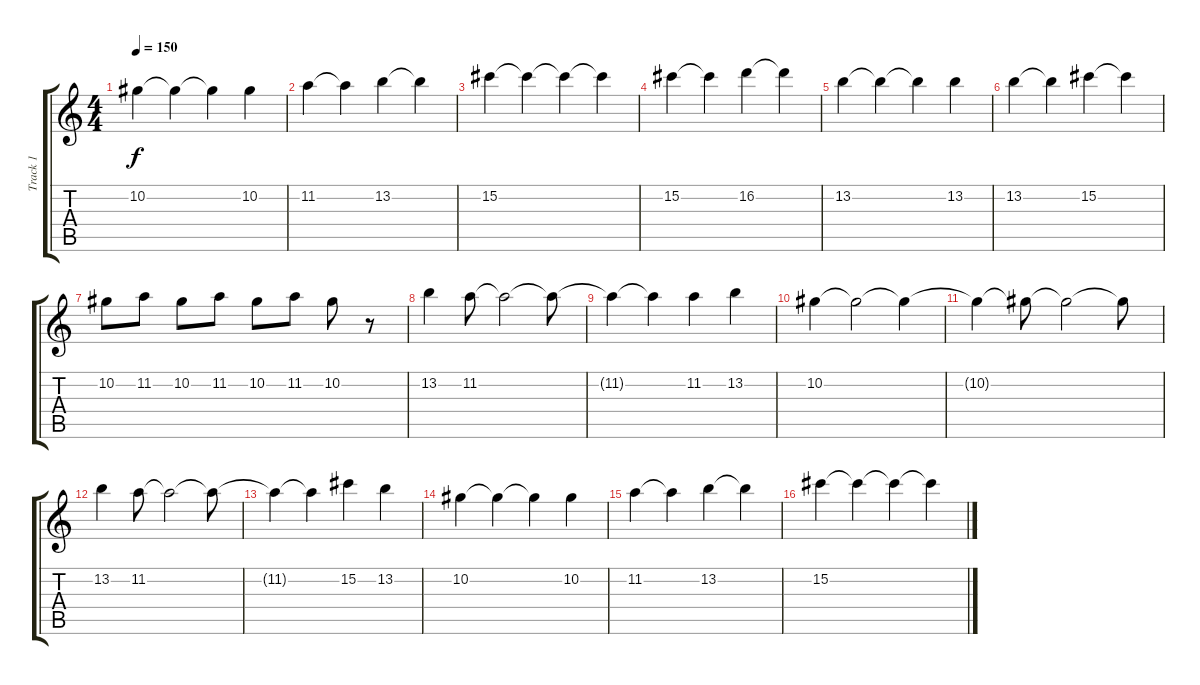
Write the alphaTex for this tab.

\track ("Track 1" "Track 1") {instrument overdrivenguitar}
\staff {score tabs}
\tuning (Eb4 Bb3 Gb3 Db3 Ab2 Db2) {hide}
\ts (4 4)
\tempo 150
\clef g2
\ks c
10.2.4{dy f} 10.2{t}.4 10.2{t}.4 10.2.4 |
11.2.4 11.2{t}.4 13.2.4 13.2{t}.4 |
15.2.4 15.2{t}.4 15.2{t}.4 15.2{t}.4 |
15.2.4 15.2{t}.4 16.2.4 16.2{t}.4 |
13.2.4 13.2{t}.4 13.2{t}.4 13.2.4 |
13.2.4 13.2{t}.4 15.2.4 15.2{t}.4 |
10.2.8 11.2.8 10.2.8 11.2.8 10.2.8 11.2.8 10.2.8 r.8 |
13.2.4 11.2.8 11.2{t}.2 11.2{t}.8 |
11.2{t}.4 11.2{t}.4 11.2.4 13.2.4 |
10.2.4 10.2{t}.2 10.2{t}.4 |
10.2{t}.4 10.2{t}.8 10.2{t}.2 10.2{t}.8 |
13.2.4 11.2.8 11.2{t}.2 11.2{t}.8 |
11.2{t}.4 11.2{t}.4 15.2.4 13.2.4 |
10.2.4 10.2{t}.4 10.2{t}.4 10.2.4 |
11.2.4 11.2{t}.4 13.2.4 13.2{t}.4 |
15.2.4 15.2{t}.4 15.2{t}.4 15.2{t}.4
